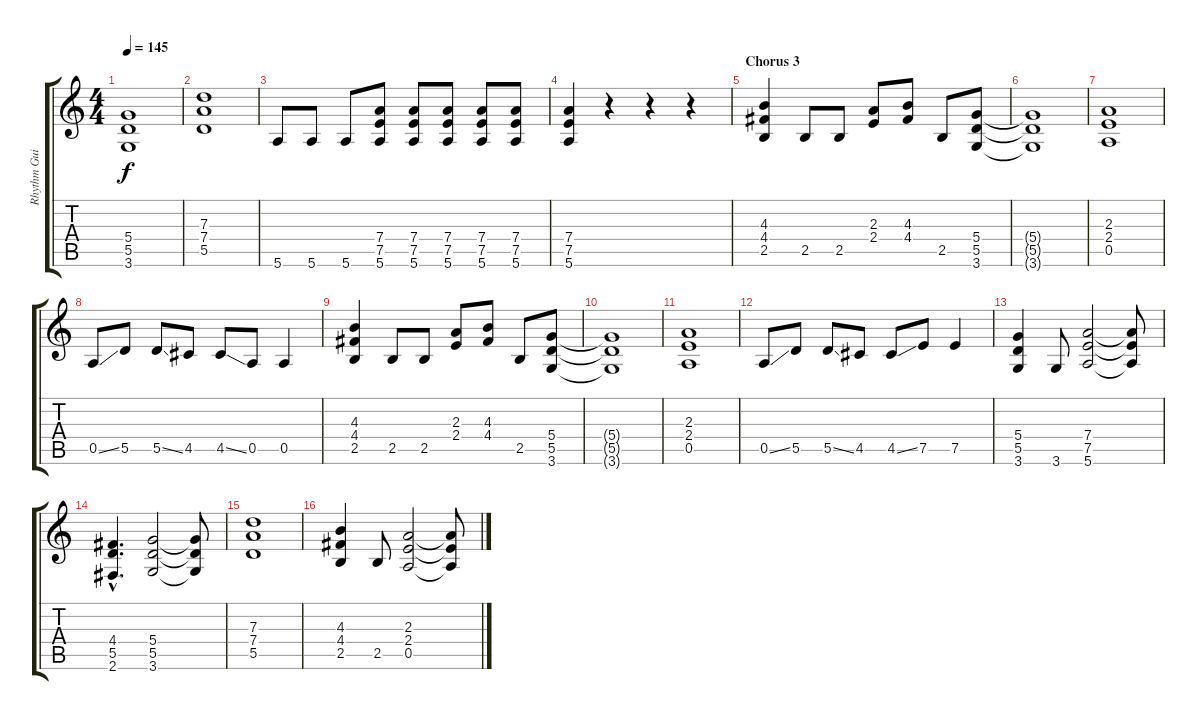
\track ("Rhythm Guitar 1" "Rhythm Gui") {instrument distortionguitar}
\staff {score tabs}
\tuning (E4 B3 G3 D3 A2 E2) {hide}
\ts (4 4)
\tempo 145
\clef g2
\ks c
(5.4 5.5 3.6).1{dy f} |
(7.3 7.4 5.5).1 |
5.6.8 5.6.8 5.6.8 (7.4 7.5 5.6).8 (7.4 7.5 5.6).8 (7.4 7.5 5.6).8 (7.4 7.5 5.6).8 (7.4 7.5 5.6).8 |
(7.4 7.5 5.6).4 r.4 r.4 r.4 |
\section ("" "Chorus 3")
(4.3 4.4 2.5).4 2.5.8 2.5.8 (2.3 2.4).8 (4.3 4.4).8 2.5.8 (5.4 5.5 3.6).8 |
(5.4{t} 5.5{t} 3.6{t}).1 |
(2.3 2.4 0.5).1 |
0.5{ss}.8 5.5.8 5.5{ss}.8 4.5.8 4.5{ss}.8 0.5.8 0.5.4 |
(4.3 4.4 2.5).4 2.5.8 2.5.8 (2.3 2.4).8 (4.3 4.4).8 2.5.8 (5.4 5.5 3.6).8 |
(5.4{t} 5.5{t} 3.6{t}).1 |
(2.3 2.4 0.5).1 |
0.5{ss}.8 5.5.8 5.5{ss}.8 4.5.8 4.5{ss}.8 7.5.8 7.5.4 |
(5.4 5.5 3.6).4 3.6.8 (7.4 7.5 5.6).2 (7.4{t} 7.5{t} 5.6{t}).8 |
(4.4{hac} 5.5{hac} 2.6{hac}).4{d} (5.4 5.5 3.6).2 (5.4{t} 5.5{t} 3.6{t}).8 |
(7.3 7.4 5.5).1 |
(4.3 4.4 2.5).4 2.5.8 (2.3 2.4 0.5).2 (2.3{t} 2.4{t} 0.5{t}).8
